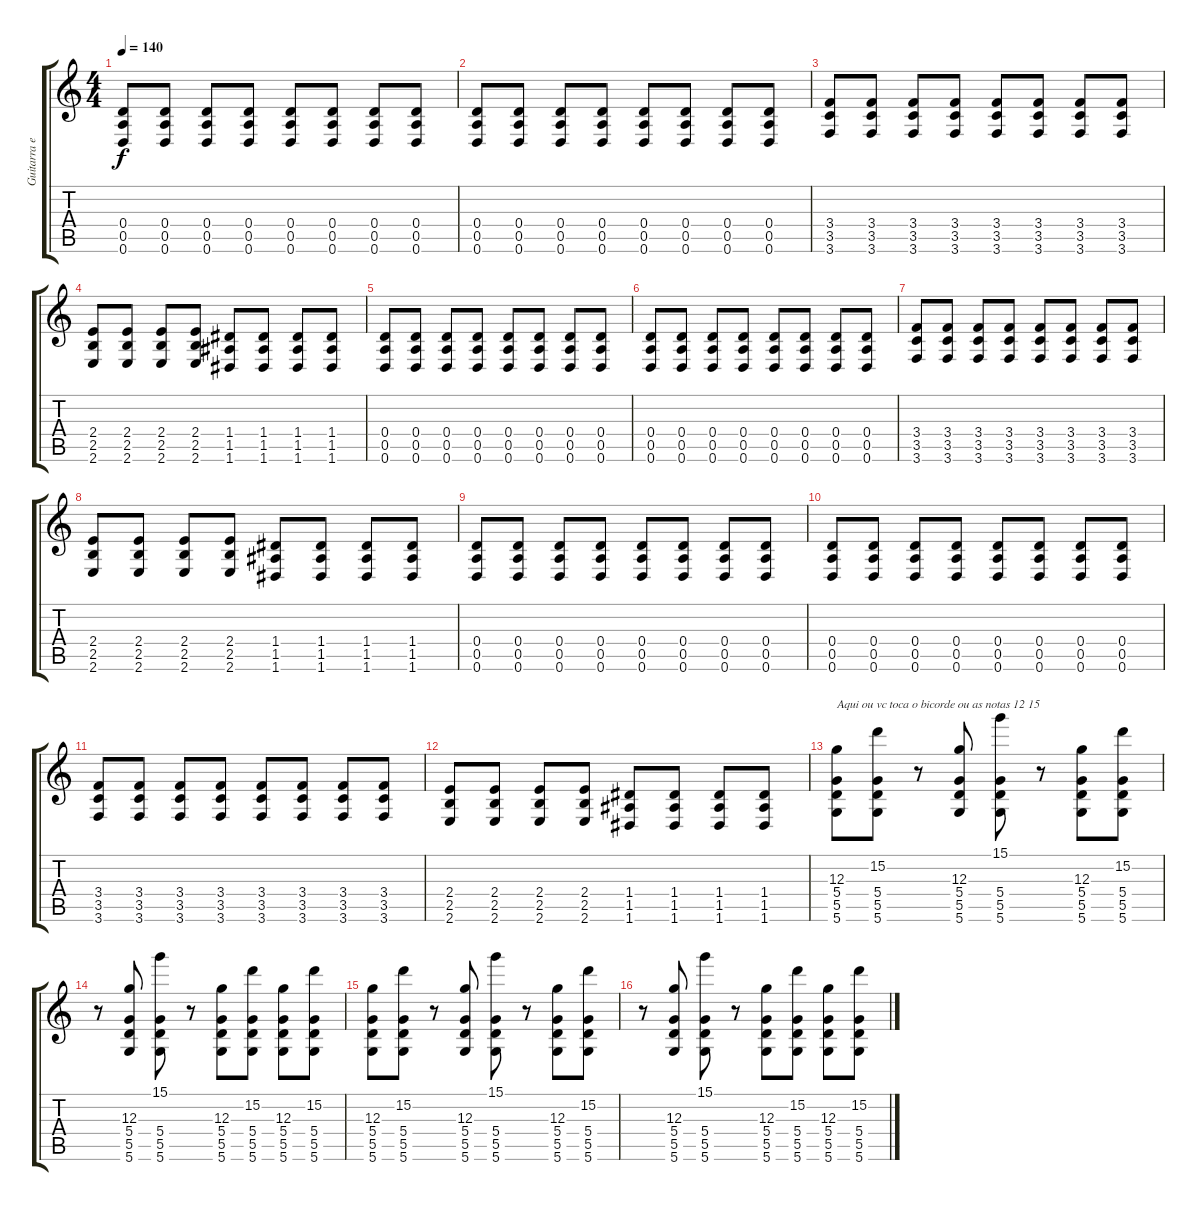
\track ("Guitarra em D" "Guitarra e") {instrument overdrivenguitar}
\staff {score tabs}
\tuning (E4 B3 G3 D3 A2 D2) {hide}
\ts (4 4)
\tempo 140
\clef g2
\ks c
(0.4 0.5 0.6).8{dy f} (0.4 0.5 0.6).8 (0.4 0.5 0.6).8 (0.4 0.5 0.6).8 (0.4 0.5 0.6).8 (0.4 0.5 0.6).8 (0.4 0.5 0.6).8 (0.4 0.5 0.6).8 |
(0.4 0.5 0.6).8 (0.4 0.5 0.6).8 (0.4 0.5 0.6).8 (0.4 0.5 0.6).8 (0.4 0.5 0.6).8 (0.4 0.5 0.6).8 (0.4 0.5 0.6).8 (0.4 0.5 0.6).8 |
(3.4 3.5 3.6).8 (3.4 3.5 3.6).8 (3.4 3.5 3.6).8 (3.4 3.5 3.6).8 (3.4 3.5 3.6).8 (3.4 3.5 3.6).8 (3.4 3.5 3.6).8 (3.4 3.5 3.6).8 |
(2.4 2.5 2.6).8 (2.4 2.5 2.6).8 (2.4 2.5 2.6).8 (2.4 2.5 2.6).8 (1.4 1.5 1.6).8 (1.4 1.5 1.6).8 (1.4 1.5 1.6).8 (1.4 1.5 1.6).8 |
(0.4 0.5 0.6).8 (0.4 0.5 0.6).8 (0.4 0.5 0.6).8 (0.4 0.5 0.6).8 (0.4 0.5 0.6).8 (0.4 0.5 0.6).8 (0.4 0.5 0.6).8 (0.4 0.5 0.6).8 |
(0.4 0.5 0.6).8 (0.4 0.5 0.6).8 (0.4 0.5 0.6).8 (0.4 0.5 0.6).8 (0.4 0.5 0.6).8 (0.4 0.5 0.6).8 (0.4 0.5 0.6).8 (0.4 0.5 0.6).8 |
(3.4 3.5 3.6).8 (3.4 3.5 3.6).8 (3.4 3.5 3.6).8 (3.4 3.5 3.6).8 (3.4 3.5 3.6).8 (3.4 3.5 3.6).8 (3.4 3.5 3.6).8 (3.4 3.5 3.6).8 |
(2.4 2.5 2.6).8 (2.4 2.5 2.6).8 (2.4 2.5 2.6).8 (2.4 2.5 2.6).8 (1.4 1.5 1.6).8 (1.4 1.5 1.6).8 (1.4 1.5 1.6).8 (1.4 1.5 1.6).8 |
(0.4 0.5 0.6).8 (0.4 0.5 0.6).8 (0.4 0.5 0.6).8 (0.4 0.5 0.6).8 (0.4 0.5 0.6).8 (0.4 0.5 0.6).8 (0.4 0.5 0.6).8 (0.4 0.5 0.6).8 |
(0.4 0.5 0.6).8 (0.4 0.5 0.6).8 (0.4 0.5 0.6).8 (0.4 0.5 0.6).8 (0.4 0.5 0.6).8 (0.4 0.5 0.6).8 (0.4 0.5 0.6).8 (0.4 0.5 0.6).8 |
(3.4 3.5 3.6).8 (3.4 3.5 3.6).8 (3.4 3.5 3.6).8 (3.4 3.5 3.6).8 (3.4 3.5 3.6).8 (3.4 3.5 3.6).8 (3.4 3.5 3.6).8 (3.4 3.5 3.6).8 |
(2.4 2.5 2.6).8 (2.4 2.5 2.6).8 (2.4 2.5 2.6).8 (2.4 2.5 2.6).8 (1.4 1.5 1.6).8 (1.4 1.5 1.6).8 (1.4 1.5 1.6).8 (1.4 1.5 1.6).8 |
(12.3 5.4 5.5 5.6).8{txt "Aqui ou vc toca o bicorde ou as notas 12 15 "} (15.2 5.4 5.5 5.6).8 r.8 (12.3 5.4 5.5 5.6).8 (15.1 5.4 5.5 5.6).8 r.8 (12.3 5.4 5.5 5.6).8 (15.2 5.4 5.5 5.6).8 |
r.8 (12.3 5.4 5.5 5.6).8 (15.1 5.4 5.5 5.6).8 r.8 (12.3 5.4 5.5 5.6).8 (15.2 5.4 5.5 5.6).8 (12.3 5.4 5.5 5.6).8 (15.2 5.4 5.5 5.6).8 |
(12.3 5.4 5.5 5.6).8 (15.2 5.4 5.5 5.6).8 r.8 (12.3 5.4 5.5 5.6).8 (15.1 5.4 5.5 5.6).8 r.8 (12.3 5.4 5.5 5.6).8 (15.2 5.4 5.5 5.6).8 |
r.8 (12.3 5.4 5.5 5.6).8 (15.1 5.4 5.5 5.6).8 r.8 (12.3 5.4 5.5 5.6).8 (15.2 5.4 5.5 5.6).8 (12.3 5.4 5.5 5.6).8 (15.2 5.4 5.5 5.6).8
